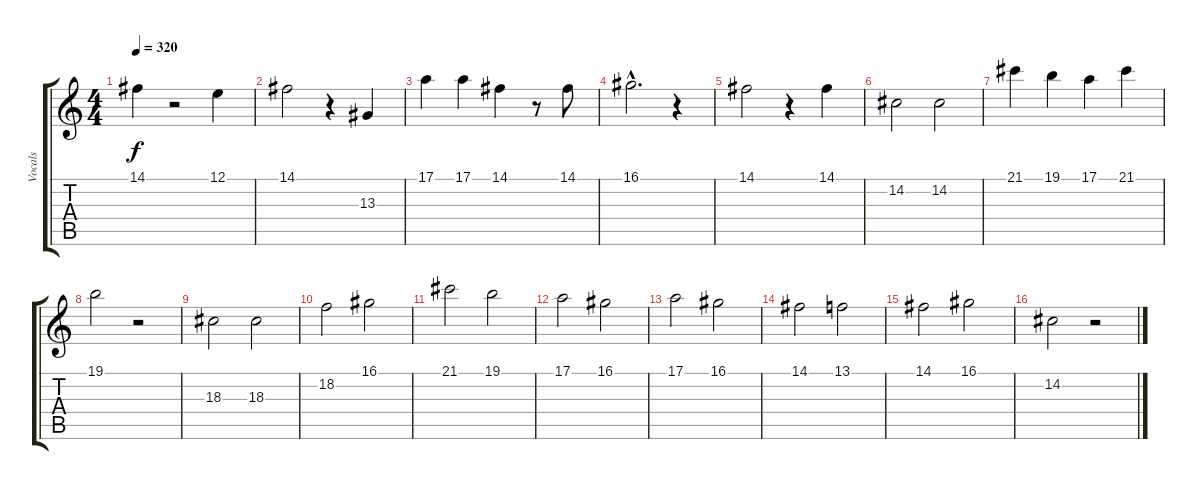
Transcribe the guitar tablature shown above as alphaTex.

\track ("Vocals" "Vocals") {instrument bassoon}
\staff {score tabs}
\tuning (E4 B3 G3 D3 A2 E2) {hide}
\ts (4 4)
\tempo 320
\clef g2
\ks c
14.1.4{dy f} r.2 12.1.4 |
14.1.2 r.4 13.3.4 |
17.1.4 17.1.4 14.1.4 r.8 14.1.8 |
16.1{hac}.2{d} r.4 |
14.1.2 r.4 14.1.4 |
14.2.2 14.2.2 |
21.1.4 19.1.4 17.1.4 21.1.4 |
19.1.2 r.2 |
18.3.2 18.3.2 |
18.2.2 16.1.2 |
21.1.2 19.1.2 |
17.1.2 16.1.2 |
17.1.2 16.1.2 |
14.1.2 13.1.2 |
14.1.2 16.1.2 |
14.2.2 r.2
